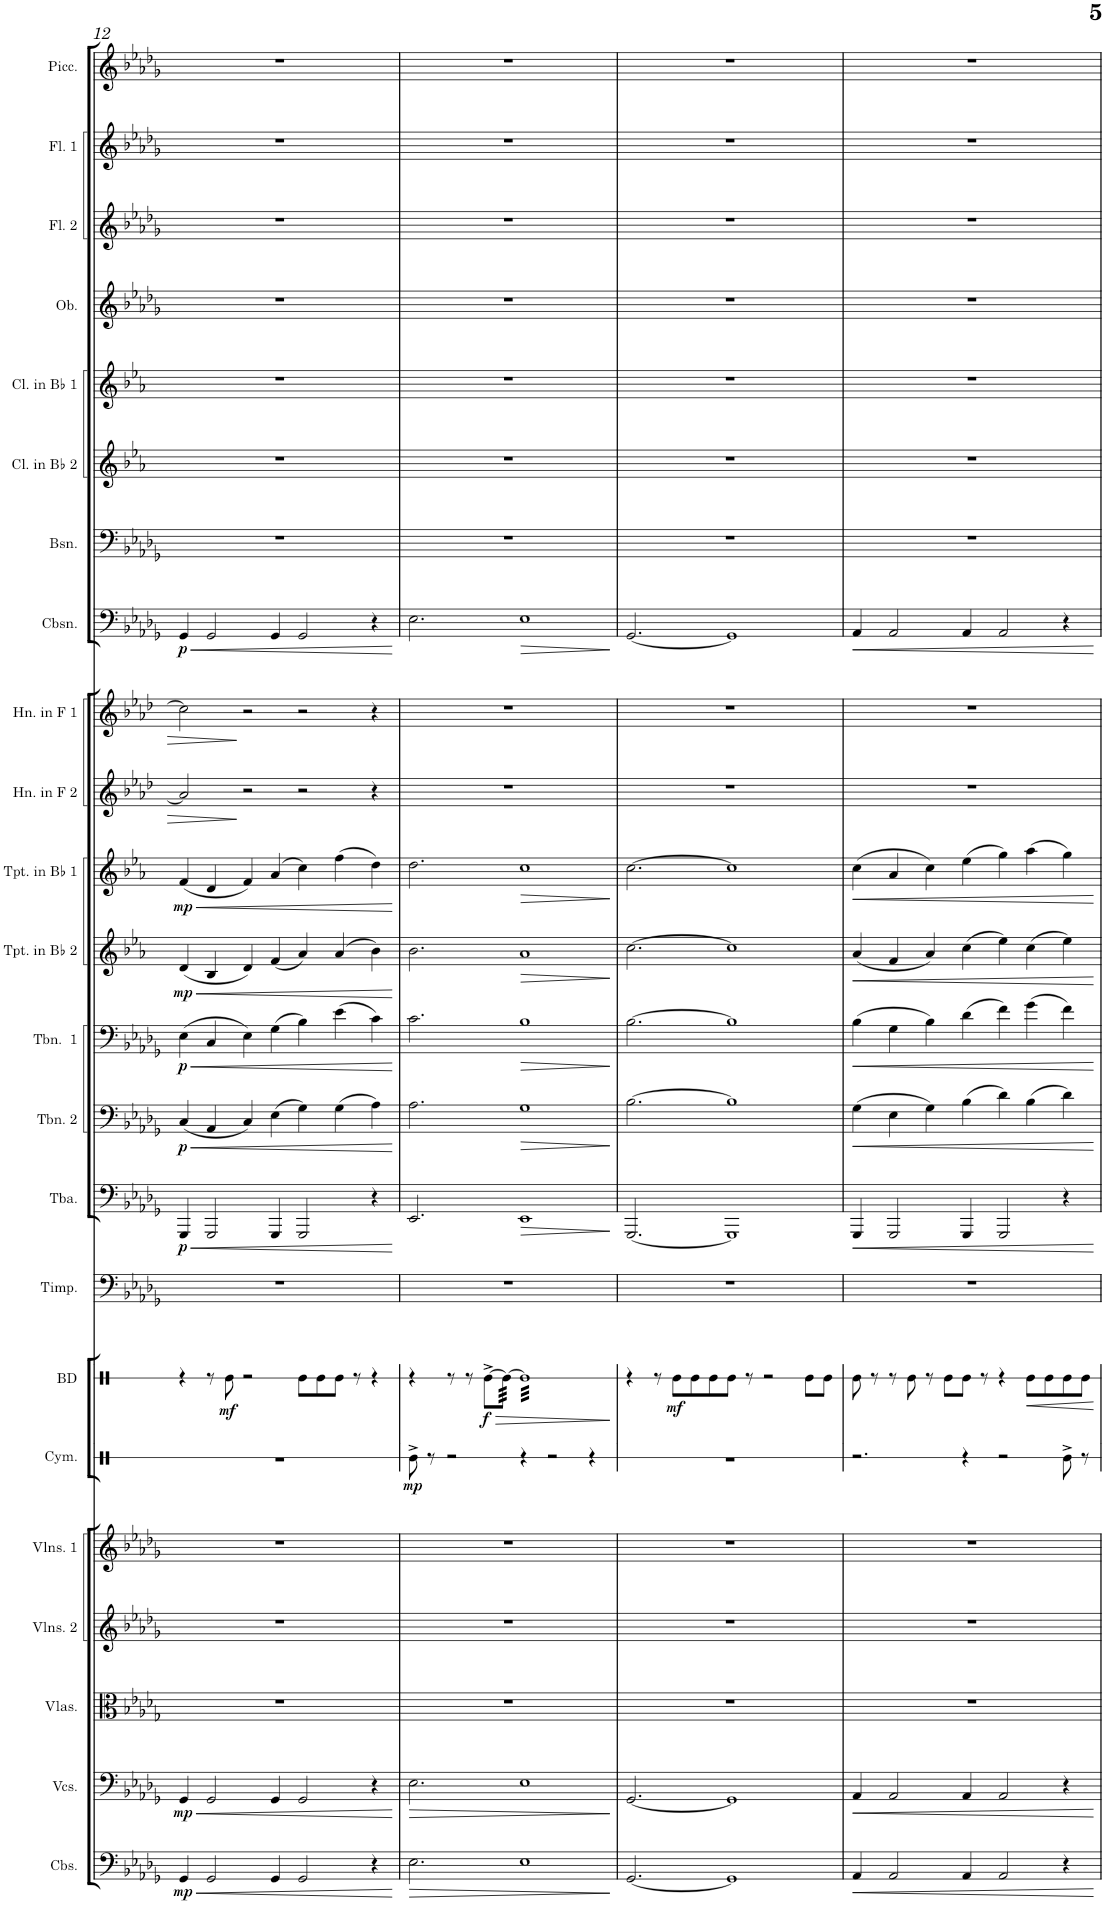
**kern	**dynam	**kern	**dynam	**kern	**kern	**kern	**kern	**kern	**kern	**dynam	**kern	**dynam	**kern	**kern	**dynam	**kern	**dynam	**kern	**dynam	**kern	**dynam	**kern	**dynam	**kern	**kern	**kern	**dynam	**kern	**kern	**kern	**kern	**kern	**kern	**kern
*part24	*part24	*part23	*part23	*part22	*part21	*part20	*part19	*part19	*part18	*part18	*part17	*part17	*part16	*part15	*part15	*part14	*part14	*part13	*part13	*part12	*part12	*part11	*part11	*part10	*part9	*part8	*part8	*part7	*part6	*part5	*part4	*part3	*part2	*part1
*staff25	*staff25	*staff24	*staff24	*staff23	*staff22	*staff21	*staff20	*staff19	*staff18	*staff18	*staff17	*staff17	*staff16	*staff15	*staff15	*staff14	*staff14	*staff13	*staff13	*staff12	*staff12	*staff11	*staff11	*staff10	*staff9	*staff8	*staff8	*staff7	*staff6	*staff5	*staff4	*staff3	*staff2	*staff1
*I"Contrabasses	*	*I"Violoncellos	*	*I"Violas	*I"Violins 2	*I"Violins 1	*I"Piano	*	*I"Cymbal	*	*I"Bass Drum	*	*I"Timpani	*I"Tuba	*	*I"Trombone 2	*	*I"Trombone 1	*	*I"Trumpet in Bb 2	*	*I"Trumpet in Bb 1	*	*I"Horn in F 2	*I"Horn in F 1	*I"Contrabassoon	*	*I"Bassoons	*I"Clarinet in Bb 2	*I"Clarinet in Bb 1	*I"Oboes	*I"Flute 2	*I"Flute 1	*I"Piccolo
*I'Cbs.	*	*I'Vcs.	*	*I'Vlas.	*I'Vlns. 2	*I'Vlns. 1	*I'Pno.	*	*I'Cym.	*	*I'BD	*	*I'Timp.	*I'Tba.	*	*I'Tbn. 2	*	*I'Tbn.  1	*	*I'Tpt. in Bb 2	*	*I'Tpt. in Bb 1	*	*I'Hn. in F 2	*I'Hn. in F 1	*I'Cbsn.	*	*I'Bsn.	*I'Cl. in Bb 2	*I'Cl. in Bb 1	*I'Ob.	*I'Fl. 2	*I'Fl. 1	*I'Picc.
!!LO:PB:g=z
*clefF4	*	*clefF4	*	*clefC3	*clefG2	*clefG2	*clefF4	*clefG2	*clefX	*	*clefX	*	*clefF4	*clefF4	*	*clefF4	*	*clefF4	*	*clefG2	*	*clefG2	*	*clefG2	*clefG2	*clefF4	*	*clefF4	*clefG2	*clefG2	*clefG2	*clefG2	*clefG2	*clefG2
*Trd7c12	*	*	*	*	*	*	*	*	*	*	*	*	*	*	*	*	*	*	*	*Trd1c2	*	*Trd1c2	*	*Trd4c7	*Trd4c7	*Trd7c12	*	*	*Trd1c2	*Trd1c2	*	*	*	*Trd-7c-12
*k[b-e-a-d-g-]	*	*k[b-e-a-d-g-]	*	*k[b-e-a-d-g-]	*k[b-e-a-d-g-]	*k[b-e-a-d-g-]	*k[b-e-a-d-g-]	*k[b-e-a-d-g-]	*k[]	*	*k[]	*	*k[b-e-a-d-g-]	*k[b-e-a-d-g-]	*	*k[b-e-a-d-g-]	*	*k[b-e-a-d-g-]	*	*k[b-e-a-]	*	*k[b-e-a-]	*	*k[b-e-a-d-]	*k[b-e-a-d-]	*k[b-e-a-d-g-]	*	*k[b-e-a-d-g-]	*k[b-e-a-]	*k[b-e-a-]	*k[b-e-a-d-g-]	*k[b-e-a-d-g-]	*k[b-e-a-d-g-]	*k[b-e-a-d-g-]
*M7/4	*	*M7/4	*	*M7/4	*M7/4	*M7/4	*M7/4	*M7/4	*M7/4	*	*M7/4	*	*M7/4	*M7/4	*	*M7/4	*	*M7/4	*	*M7/4	*	*M7/4	*	*M7/4	*M7/4	*M7/4	*	*M7/4	*M7/4	*M7/4	*M7/4	*M7/4	*M7/4	*M7/4
=12	=12	=12	=12	=12	=12	=12	=12	=12	=12	=12	=12	=12	=12	=12	=12	=12	=12	=12	=12	=12	=12	=12	=12	=12	=12	=12	=12	=12	=12	=12	=12	=12	=12	=12
!	!LO:HP:b	!	!LO:HP:b	!	!	!	!	!	!	!	!	!	!	!	!LO:HP:b	!	!LO:HP:b	!	!LO:HP:b	!	!LO:HP:b	!	!LO:HP:b	!	!	!	!LO:HP:b	!	!	!	!	!	!	!
!	!LO:DY:n=1:b	!	!LO:DY:n=1:b	!	!	!	!	!	!	!	!	!	!	!	!LO:DY:n=1:b	!	!LO:DY:n=1:b	!	!LO:DY:n=1:b	!	!LO:DY:n=1:b	!	!LO:DY:n=1:b	!	!	!	!LO:DY:n=1:b	!	!	!	!	!	!	!
4GG-/	< mp	4GG-/	< mp	1..r	1..r	1..r	[2.AAA-	4e-	1..r	.	4r	.	1..r	4GGG-/	< p	(4C/	< p	(4E-\	< p	(4d/	< mp	(4f/	< mp	2a-/]	2cc\]	4GG-/	< p	1..r	1..r	1..r	1..r	1..r	1..r	1..r
2GG-/	.	2GG-/	.	.	.	.	.	4c	.	.	8r	.	.	2GGG-/	.	4AA-/	.	4C/	.	4B-/	.	4d/	.	.	.	2GG-/	.	.	.	.	.	.	.	.
!	!	!	!	!	!	!	!	!	!	!	!	!LO:DY:b	!	!	!	!	!	!	!	!	!	!	!	!	!	!	!	!	!	!	!	!	!	!
.	.	.	.	.	.	.	.	.	.	.	8Re\	mf	.	.	.	.	.	.	.	.	.	.	.	.	.	.	.	.	.	.	.	.	.	.
.	.	.	.	.	.	.	.	4e-	.	.	2r	.	.	.	.	4C/)	.	4E-\)	.	4d/)	.	4f/)	.	2r	2r	.	.	.	.	.	.	.	.	.
4GG-/	.	4GG-/	.	.	.	.	1AAA-]	4g-	.	.	.	.	.	4GGG-/	.	(4E-\	.	(4G-\	.	(4f/	.	(4a-/	.	.	.	4GG-/	.	.	.	.	.	.	.	.
2GG-/	.	2GG-/	.	.	.	.	.	4b-	.	.	8Re\L	.	.	2GGG-/	.	4G-\)	.	4B-\)	.	4a-/)	.	4cc\)	.	2r	2r	2GG-/	.	.	.	.	.	.	.	.
.	.	.	.	.	.	.	.	.	.	.	8Re\	.	.	.	.	.	.	.	.	.	.	.	.	.	.	.	.	.	.	.	.	.	.	.
.	.	.	.	.	.	.	.	4ee-	.	.	8Re\J	.	.	.	.	(4G-\	.	(4e-\	.	(4a-/	.	(4ff\	.	.	.	.	.	.	.	.	.	.	.	.
.	.	.	.	.	.	.	.	.	.	.	8r	.	.	.	.	.	.	.	.	.	.	.	.	.	.	.	.	.	.	.	.	.	.	.
4r	.	4r	.	.	.	.	.	4cc	.	.	4r	.	.	4r	.	4A-\)	.	4c\)	.	4b-\)	.	4dd\)	.	4r	4r	4r	.	.	.	.	.	.	.	.
.	[	.	[	.	.	.	.	.	.	.	.	.	.	.	[	.	[	.	[	.	[	.	[	.	.	.	[	.	.	.	.	.	.	.
=13	=13	=13	=13	=13	=13	=13	=13	=13	=13	=13	=13	=13	=13	=13	=13	=13	=13	=13	=13	=13	=13	=13	=13	=13	=13	=13	=13	=13	=13	=13	=13	=13	=13	=13
!	!LO:HP:b	!	!LO:HP:b	!	!	!	!	!	!	!LO:DY:b	!	!	!	!	!	!	!	!	!	!	!	!	!	!	!	!	!	!	!	!	!	!	!	!
2.E-\	>	2.E-\	>	1..r	1..r	1..r	[2.EE-	2.cc	8Re^\	mp	4r	.	1..r	2.EE-/	.	2.A-\	.	2.c\	.	2.b-\	.	2.dd\	.	1..r	1..r	2.E-\	.	1..r	1..r	1..r	1..r	1..r	1..r	1..r
.	.	.	.	.	.	.	.	.	8r	.	.	.	.	.	.	.	.	.	.	.	.	.	.	.	.	.	.	.	.	.	.	.	.	.
.	.	.	.	.	.	.	.	.	2r	.	8r	.	.	.	.	.	.	.	.	.	.	.	.	.	.	.	.	.	.	.	.	.	.	.
.	.	.	.	.	.	.	.	.	.	.	8r	.	.	.	.	.	.	.	.	.	.	.	.	.	.	.	.	.	.	.	.	.	.	.
!	!	!	!	!	!	!	!	!	!	!	!	!LO:HP:b	!	!	!	!	!	!	!	!	!	!	!	!	!	!	!	!	!	!	!	!	!	!
!	!	!	!	!	!	!	!	!	!	!	!	!LO:DY:n=1:b	!	!	!	!	!	!	!	!	!	!	!	!	!	!	!	!	!	!	!	!	!	!
.	.	.	.	.	.	.	.	.	.	.	[8Re^\L	> f	.	.	.	.	.	.	.	.	.	.	.	.	.	.	.	.	.	.	.	.	.	.
*	*	*	*	*	*	*	*	*	*	*	*tremolo	*	*	*	*	*	*	*	*	*	*	*	*	*	*	*	*	*	*	*	*	*	*	*
.	.	.	.	.	.	.	.	.	.	.	64Re\	.	.	.	.	.	.	.	.	.	.	.	.	.	.	.	.	.	.	.	.	.	.	.
.	.	.	.	.	.	.	.	.	.	.	64Re\	.	.	.	.	.	.	.	.	.	.	.	.	.	.	.	.	.	.	.	.	.	.	.
.	.	.	.	.	.	.	.	.	.	.	64Re\	.	.	.	.	.	.	.	.	.	.	.	.	.	.	.	.	.	.	.	.	.	.	.
.	.	.	.	.	.	.	.	.	.	.	64Re\	.	.	.	.	.	.	.	.	.	.	.	.	.	.	.	.	.	.	.	.	.	.	.
.	.	.	.	.	.	.	.	.	.	.	64Re\	.	.	.	.	.	.	.	.	.	.	.	.	.	.	.	.	.	.	.	.	.	.	.
.	.	.	.	.	.	.	.	.	.	.	64Re\	.	.	.	.	.	.	.	.	.	.	.	.	.	.	.	.	.	.	.	.	.	.	.
.	.	.	.	.	.	.	.	.	.	.	64Re\	.	.	.	.	.	.	.	.	.	.	.	.	.	.	.	.	.	.	.	.	.	.	.
.	.	.	.	.	.	.	.	.	.	.	64Re\JJJJ	.	.	.	.	.	.	.	.	.	.	.	.	.	.	.	.	.	.	.	.	.	.	.
!	!	!	!	!	!	!	!	!	!	!	!	!	!	!	!LO:HP:b	!	!LO:HP:b	!	!LO:HP:b	!	!LO:HP:b	!	!LO:HP:b	!	!	!	!LO:HP:b	!	!	!	!	!	!	!
1E-	.	1E-	.	.	.	.	1EE-]	1b-	4r	.	32Re]LLL	.	.	1EE-	>	1G-	>	1B-	>	1a-	>	1cc	>	.	.	1E-	>	.	.	.	.	.	.	.
.	.	.	.	.	.	.	.	.	.	.	32Re	.	.	.	.	.	.	.	.	.	.	.	.	.	.	.	.	.	.	.	.	.	.	.
.	.	.	.	.	.	.	.	.	.	.	32Re	.	.	.	.	.	.	.	.	.	.	.	.	.	.	.	.	.	.	.	.	.	.	.
.	.	.	.	.	.	.	.	.	.	.	32Re	.	.	.	.	.	.	.	.	.	.	.	.	.	.	.	.	.	.	.	.	.	.	.
.	.	.	.	.	.	.	.	.	.	.	32Re	.	.	.	.	.	.	.	.	.	.	.	.	.	.	.	.	.	.	.	.	.	.	.
.	.	.	.	.	.	.	.	.	.	.	32Re	.	.	.	.	.	.	.	.	.	.	.	.	.	.	.	.	.	.	.	.	.	.	.
.	.	.	.	.	.	.	.	.	.	.	32Re	.	.	.	.	.	.	.	.	.	.	.	.	.	.	.	.	.	.	.	.	.	.	.
.	.	.	.	.	.	.	.	.	.	.	32Re	.	.	.	.	.	.	.	.	.	.	.	.	.	.	.	.	.	.	.	.	.	.	.
.	.	.	.	.	.	.	.	.	2r	.	32Re	.	.	.	.	.	.	.	.	.	.	.	.	.	.	.	.	.	.	.	.	.	.	.
.	.	.	.	.	.	.	.	.	.	.	32Re	.	.	.	.	.	.	.	.	.	.	.	.	.	.	.	.	.	.	.	.	.	.	.
.	.	.	.	.	.	.	.	.	.	.	32Re	.	.	.	.	.	.	.	.	.	.	.	.	.	.	.	.	.	.	.	.	.	.	.
.	.	.	.	.	.	.	.	.	.	.	32Re	.	.	.	.	.	.	.	.	.	.	.	.	.	.	.	.	.	.	.	.	.	.	.
.	.	.	.	.	.	.	.	.	.	.	32Re	.	.	.	.	.	.	.	.	.	.	.	.	.	.	.	.	.	.	.	.	.	.	.
.	.	.	.	.	.	.	.	.	.	.	32Re	.	.	.	.	.	.	.	.	.	.	.	.	.	.	.	.	.	.	.	.	.	.	.
.	.	.	.	.	.	.	.	.	.	.	32Re	.	.	.	.	.	.	.	.	.	.	.	.	.	.	.	.	.	.	.	.	.	.	.
.	.	.	.	.	.	.	.	.	.	.	32Re	.	.	.	.	.	.	.	.	.	.	.	.	.	.	.	.	.	.	.	.	.	.	.
.	.	.	.	.	.	.	.	.	.	.	32Re	.	.	.	.	.	.	.	.	.	.	.	.	.	.	.	.	.	.	.	.	.	.	.
.	.	.	.	.	.	.	.	.	.	.	32Re	.	.	.	.	.	.	.	.	.	.	.	.	.	.	.	.	.	.	.	.	.	.	.
.	.	.	.	.	.	.	.	.	.	.	32Re	.	.	.	.	.	.	.	.	.	.	.	.	.	.	.	.	.	.	.	.	.	.	.
.	.	.	.	.	.	.	.	.	.	.	32Re	.	.	.	.	.	.	.	.	.	.	.	.	.	.	.	.	.	.	.	.	.	.	.
.	.	.	.	.	.	.	.	.	.	.	32Re	.	.	.	.	.	.	.	.	.	.	.	.	.	.	.	.	.	.	.	.	.	.	.
.	.	.	.	.	.	.	.	.	.	.	32Re	.	.	.	.	.	.	.	.	.	.	.	.	.	.	.	.	.	.	.	.	.	.	.
.	.	.	.	.	.	.	.	.	.	.	32Re	.	.	.	.	.	.	.	.	.	.	.	.	.	.	.	.	.	.	.	.	.	.	.
.	.	.	.	.	.	.	.	.	.	.	32Re	.	.	.	.	.	.	.	.	.	.	.	.	.	.	.	.	.	.	.	.	.	.	.
.	.	.	.	.	.	.	.	.	4r	.	32Re	.	.	.	.	.	.	.	.	.	.	.	.	.	.	.	.	.	.	.	.	.	.	.
.	.	.	.	.	.	.	.	.	.	.	32Re	.	.	.	.	.	.	.	.	.	.	.	.	.	.	.	.	.	.	.	.	.	.	.
.	.	.	.	.	.	.	.	.	.	.	32Re	.	.	.	.	.	.	.	.	.	.	.	.	.	.	.	.	.	.	.	.	.	.	.
.	.	.	.	.	.	.	.	.	.	.	32Re	.	.	.	.	.	.	.	.	.	.	.	.	.	.	.	.	.	.	.	.	.	.	.
.	.	.	.	.	.	.	.	.	.	.	32Re	.	.	.	.	.	.	.	.	.	.	.	.	.	.	.	.	.	.	.	.	.	.	.
.	.	.	.	.	.	.	.	.	.	.	32Re	.	.	.	.	.	.	.	.	.	.	.	.	.	.	.	.	.	.	.	.	.	.	.
.	.	.	.	.	.	.	.	.	.	.	32Re	.	.	.	.	.	.	.	.	.	.	.	.	.	.	.	.	.	.	.	.	.	.	.
.	.	.	.	.	.	.	.	.	.	.	32ReJJJ	.	.	.	.	.	.	.	.	.	.	.	.	.	.	.	.	.	.	.	.	.	.	.
*	*	*	*	*	*	*	*	*	*	*	*Xtremolo	*	*	*	*	*	*	*	*	*	*	*	*	*	*	*	*	*	*	*	*	*	*	*
.	]	.	]	.	.	.	.	.	.	.	.	]	.	.	]	.	]	.	]	.	]	.	]	.	.	.	]	.	.	.	.	.	.	.
=14	=14	=14	=14	=14	=14	=14	=14	=14	=14	=14	=14	=14	=14	=14	=14	=14	=14	=14	=14	=14	=14	=14	=14	=14	=14	=14	=14	=14	=14	=14	=14	=14	=14	=14
[2.GG-/	.	[2.GG-/	.	1..r	1..r	1..r	[2.GGG-	[2.b-	1..r	.	4r	.	1..r	[2.GGG-/	.	[2.B-\	.	[2.B-\	.	[2.cc\	.	[2.cc\	.	1..r	1..r	[2.GG-/	.	1..r	1..r	1..r	1..r	1..r	1..r	1..r
.	.	.	.	.	.	.	.	.	.	.	8r	.	.	.	.	.	.	.	.	.	.	.	.	.	.	.	.	.	.	.	.	.	.	.
!	!	!	!	!	!	!	!	!	!	!	!	!LO:DY:b	!	!	!	!	!	!	!	!	!	!	!	!	!	!	!	!	!	!	!	!	!	!
.	.	.	.	.	.	.	.	.	.	.	8Re\L	mf	.	.	.	.	.	.	.	.	.	.	.	.	.	.	.	.	.	.	.	.	.	.
.	.	.	.	.	.	.	.	.	.	.	8Re\	.	.	.	.	.	.	.	.	.	.	.	.	.	.	.	.	.	.	.	.	.	.	.
.	.	.	.	.	.	.	.	.	.	.	8Re\	.	.	.	.	.	.	.	.	.	.	.	.	.	.	.	.	.	.	.	.	.	.	.
1GG-]	.	1GG-]	.	.	.	.	1GGG-]	1b-]	.	.	8Re\J	.	.	1GGG-]	.	1B-]	.	1B-]	.	1cc]	.	1cc]	.	.	.	1GG-]	.	.	.	.	.	.	.	.
.	.	.	.	.	.	.	.	.	.	.	8r	.	.	.	.	.	.	.	.	.	.	.	.	.	.	.	.	.	.	.	.	.	.	.
.	.	.	.	.	.	.	.	.	.	.	2r	.	.	.	.	.	.	.	.	.	.	.	.	.	.	.	.	.	.	.	.	.	.	.
.	.	.	.	.	.	.	.	.	.	.	8Re\L	.	.	.	.	.	.	.	.	.	.	.	.	.	.	.	.	.	.	.	.	.	.	.
.	.	.	.	.	.	.	.	.	.	.	8Re\J	.	.	.	.	.	.	.	.	.	.	.	.	.	.	.	.	.	.	.	.	.	.	.
=15	=15	=15	=15	=15	=15	=15	=15	=15	=15	=15	=15	=15	=15	=15	=15	=15	=15	=15	=15	=15	=15	=15	=15	=15	=15	=15	=15	=15	=15	=15	=15	=15	=15	=15
!	!LO:HP:b	!	!LO:HP:b	!	!	!	!	!	!	!	!	!	!	!	!LO:HP:b	!	!LO:HP:b	!	!LO:HP:b	!	!LO:HP:b	!	!LO:HP:b	!	!	!	!LO:HP:b	!	!	!	!	!	!	!
4AA-/	<	4AA-/	<	1..r	1..r	1..r	[2.AAA-	4b-	2.r	.	8Re\	.	1..r	4GGG-/	<	(4G-\	<	(4B-\	<	(4a-/	<	(4cc\	<	1..r	1..r	4AA-/	<	1..r	1..r	1..r	1..r	1..r	1..r	1..r
.	.	.	.	.	.	.	.	.	.	.	8r	.	.	.	.	.	.	.	.	.	.	.	.	.	.	.	.	.	.	.	.	.	.	.
2AA-/	.	2AA-/	.	.	.	.	.	4g-	.	.	8r	.	.	2GGG-/	.	4E-\	.	4G-\	.	4f/	.	4a-/	.	.	.	2AA-/	.	.	.	.	.	.	.	.
.	.	.	.	.	.	.	.	.	.	.	8Re\	.	.	.	.	.	.	.	.	.	.	.	.	.	.	.	.	.	.	.	.	.	.	.
.	.	.	.	.	.	.	.	4b-	.	.	8r	.	.	.	.	4G-\)	.	4B-\)	.	4a-/)	.	4cc\)	.	.	.	.	.	.	.	.	.	.	.	.
.	.	.	.	.	.	.	.	.	.	.	8Re\L	.	.	.	.	.	.	.	.	.	.	.	.	.	.	.	.	.	.	.	.	.	.	.
4AA-/	.	4AA-/	.	.	.	.	1AAA-]	4dd-	4r	.	8Re\J	.	.	4GGG-/	.	(4B-\	.	(4d-\	.	(4cc\	.	(4ee-\	.	.	.	4AA-/	.	.	.	.	.	.	.	.
.	.	.	.	.	.	.	.	.	.	.	8r	.	.	.	.	.	.	.	.	.	.	.	.	.	.	.	.	.	.	.	.	.	.	.
2AA-/	.	2AA-/	.	.	.	.	.	4ff	2r	.	4r	.	.	2GGG-/	.	4d-\)	.	4f\)	.	4ee-\)	.	4gg\)	.	.	.	2AA-/	.	.	.	.	.	.	.	.
!	!	!	!	!	!	!	!	!	!	!	!	!LO:HP:b	!	!	!	!	!	!	!	!	!	!	!	!	!	!	!	!	!	!	!	!	!	!
.	.	.	.	.	.	.	.	4gg-	.	.	8Re\L	<	.	.	.	(4B-\	.	(4g-\	.	(4cc\	.	(4aa-\	.	.	.	.	.	.	.	.	.	.	.	.
.	.	.	.	.	.	.	.	.	.	.	8Re\	.	.	.	.	.	.	.	.	.	.	.	.	.	.	.	.	.	.	.	.	.	.	.
4r	.	4r	.	.	.	.	.	4ff	8Re^\	.	8Re\	.	.	4r	.	4d-\)	.	4f\)	.	4ee-\)	.	4gg\)	.	.	.	4r	.	.	.	.	.	.	.	.
.	.	.	.	.	.	.	.	.	8r	.	8Re\J	.	.	.	.	.	.	.	.	.	.	.	.	.	.	.	.	.	.	.	.	.	.	.
.	[	.	[	.	.	.	.	.	.	.	.	[	.	.	[	.	[	.	[	.	[	.	[	.	.	.	[	.	.	.	.	.	.	.
=	=	=	=	=	=	=	=	=	=	=	=	=	=	=	=	=	=	=	=	=	=	=	=	=	=	=	=	=	=	=	=	=	=	=
*-	*-	*-	*-	*-	*-	*-	*-	*-	*-	*-	*-	*-	*-	*-	*-	*-	*-	*-	*-	*-	*-	*-	*-	*-	*-	*-	*-	*-	*-	*-	*-	*-	*-	*-
